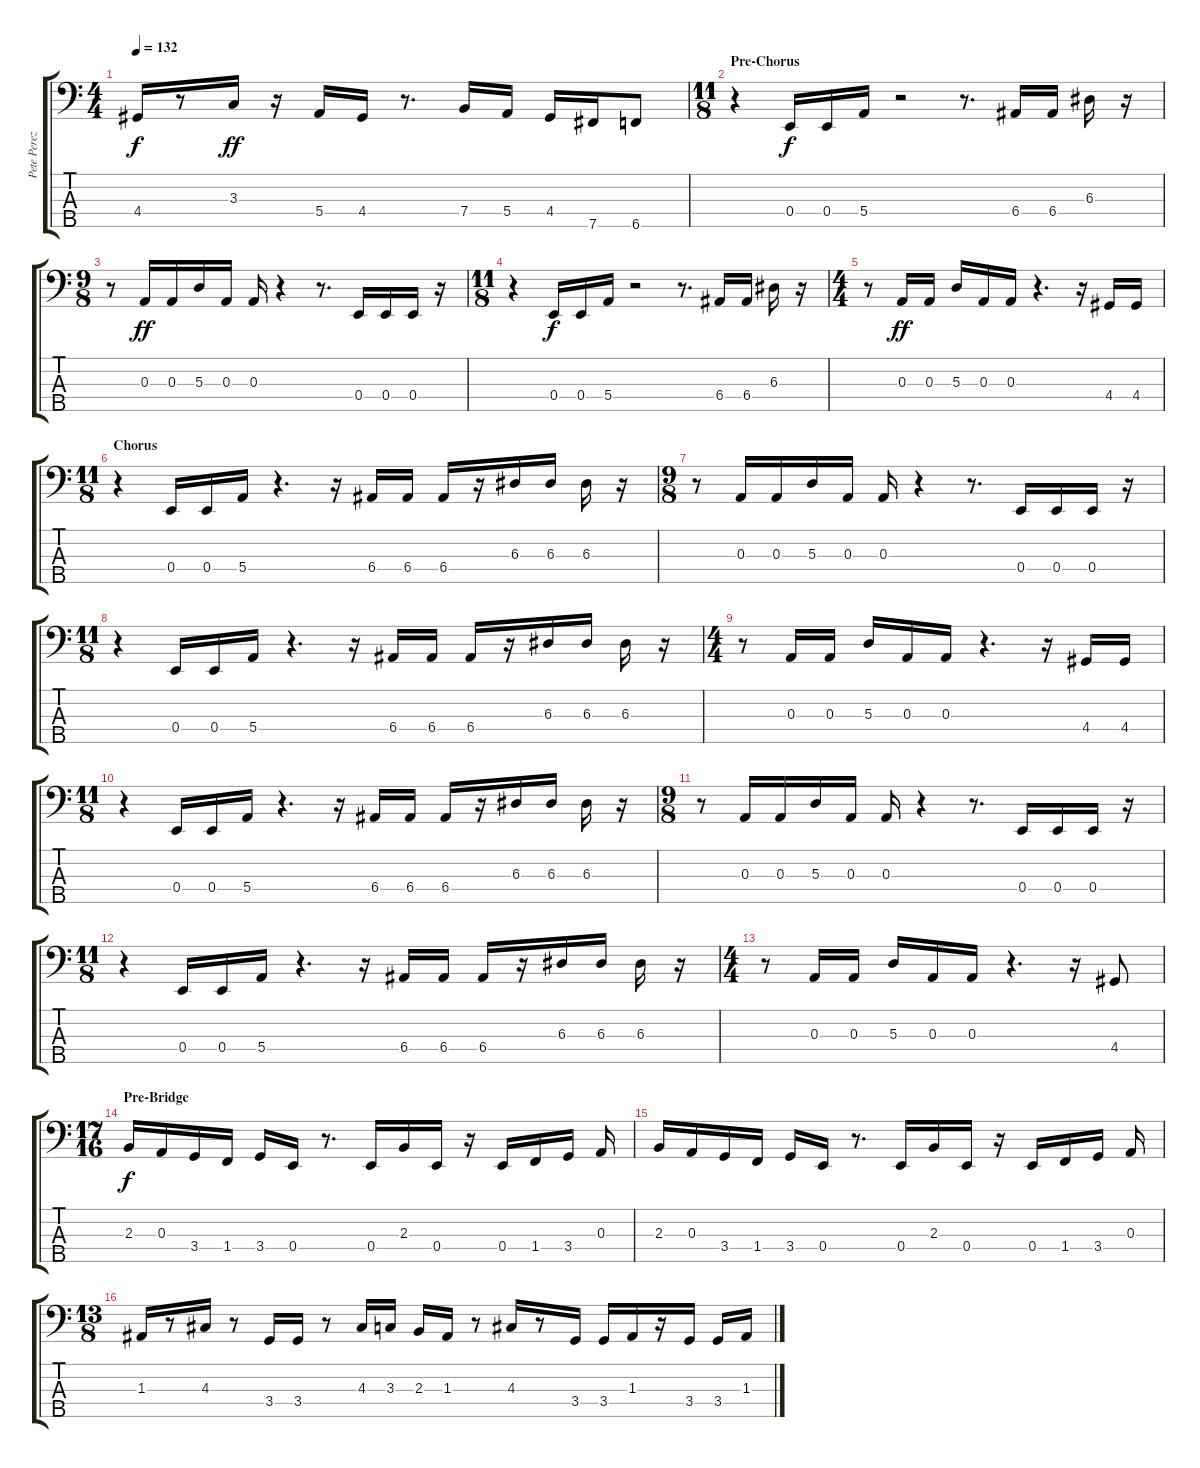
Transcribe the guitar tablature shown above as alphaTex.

\track ("Pete Perez" "Pete Perez") {instrument electricbassfinger}
\staff {score tabs}
\tuning (G2 D2 A1 E1 B0) {hide}
\ts (4 4)
\tempo 132
\clef f4
\ks c
4.4.16{dy f} r.8 3.3.16{dy ff} r.16 5.4.16 4.4.16 r.8{d} 7.4.16 5.4.16 4.4.16 7.5.16 6.5.8 |
\ts (11 8)
\section ("" "Pre-Chorus")
r.4 0.4.16{dy f} 0.4.16 5.4.16 r.2 r.8{d} 6.4.16 6.4.16 6.3.16 r.16 |
\ts (9 8)
r.8 0.3.16{dy ff} 0.3.16 5.3.16 0.3.16 0.3.16 r.4 r.8{d} 0.4.16 0.4.16 0.4.16 r.16 |
\ts (11 8)
r.4 0.4.16{dy f} 0.4.16 5.4.16 r.2 r.8{d} 6.4.16 6.4.16 6.3.16 r.16 |
\ts (4 4)
r.8 0.3.16{dy ff} 0.3.16 5.3.16 0.3.16 0.3.16 r.4{d} r.16 4.4.16 4.4.16 |
\ts (11 8)
\section ("" "Chorus")
r.4 0.4.16 0.4.16 5.4.16 r.4{d} r.16 6.4.16 6.4.16 6.4.16 r.16 6.3.16 6.3.16 6.3.16 r.16 |
\ts (9 8)
r.8 0.3.16 0.3.16 5.3.16 0.3.16 0.3.16 r.4 r.8{d} 0.4.16 0.4.16 0.4.16 r.16 |
\ts (11 8)
r.4 0.4.16 0.4.16 5.4.16 r.4{d} r.16 6.4.16 6.4.16 6.4.16 r.16 6.3.16 6.3.16 6.3.16 r.16 |
\ts (4 4)
r.8 0.3.16 0.3.16 5.3.16 0.3.16 0.3.16 r.4{d} r.16 4.4.16 4.4.16 |
\ts (11 8)
r.4 0.4.16 0.4.16 5.4.16 r.4{d} r.16 6.4.16 6.4.16 6.4.16 r.16 6.3.16 6.3.16 6.3.16 r.16 |
\ts (9 8)
r.8 0.3.16 0.3.16 5.3.16 0.3.16 0.3.16 r.4 r.8{d} 0.4.16 0.4.16 0.4.16 r.16 |
\ts (11 8)
r.4 0.4.16 0.4.16 5.4.16 r.4{d} r.16 6.4.16 6.4.16 6.4.16 r.16 6.3.16 6.3.16 6.3.16 r.16 |
\ts (4 4)
r.8 0.3.16 0.3.16 5.3.16 0.3.16 0.3.16 r.4{d} r.16 4.4.8 |
\ts (17 16)
\section ("" "Pre-Bridge")
2.3.16{dy f} 0.3.16 3.4.16 1.4.16 3.4.16 0.4.16 r.8{d} 0.4.16 2.3.16 0.4.16 r.16 0.4.16 1.4.16 3.4.16 0.3.16 |
2.3.16 0.3.16 3.4.16 1.4.16 3.4.16 0.4.16 r.8{d} 0.4.16 2.3.16 0.4.16 r.16 0.4.16 1.4.16 3.4.16 0.3.16 |
\ts (13 8)
1.3.16 r.8 4.3.16 r.8 3.4.16 3.4.16 r.8 4.3.16 3.3.16 2.3.16 1.3.16 r.8 4.3.16 r.8 3.4.16 3.4.16 1.3.16 r.16 3.4.16 3.4.16 1.3.16
